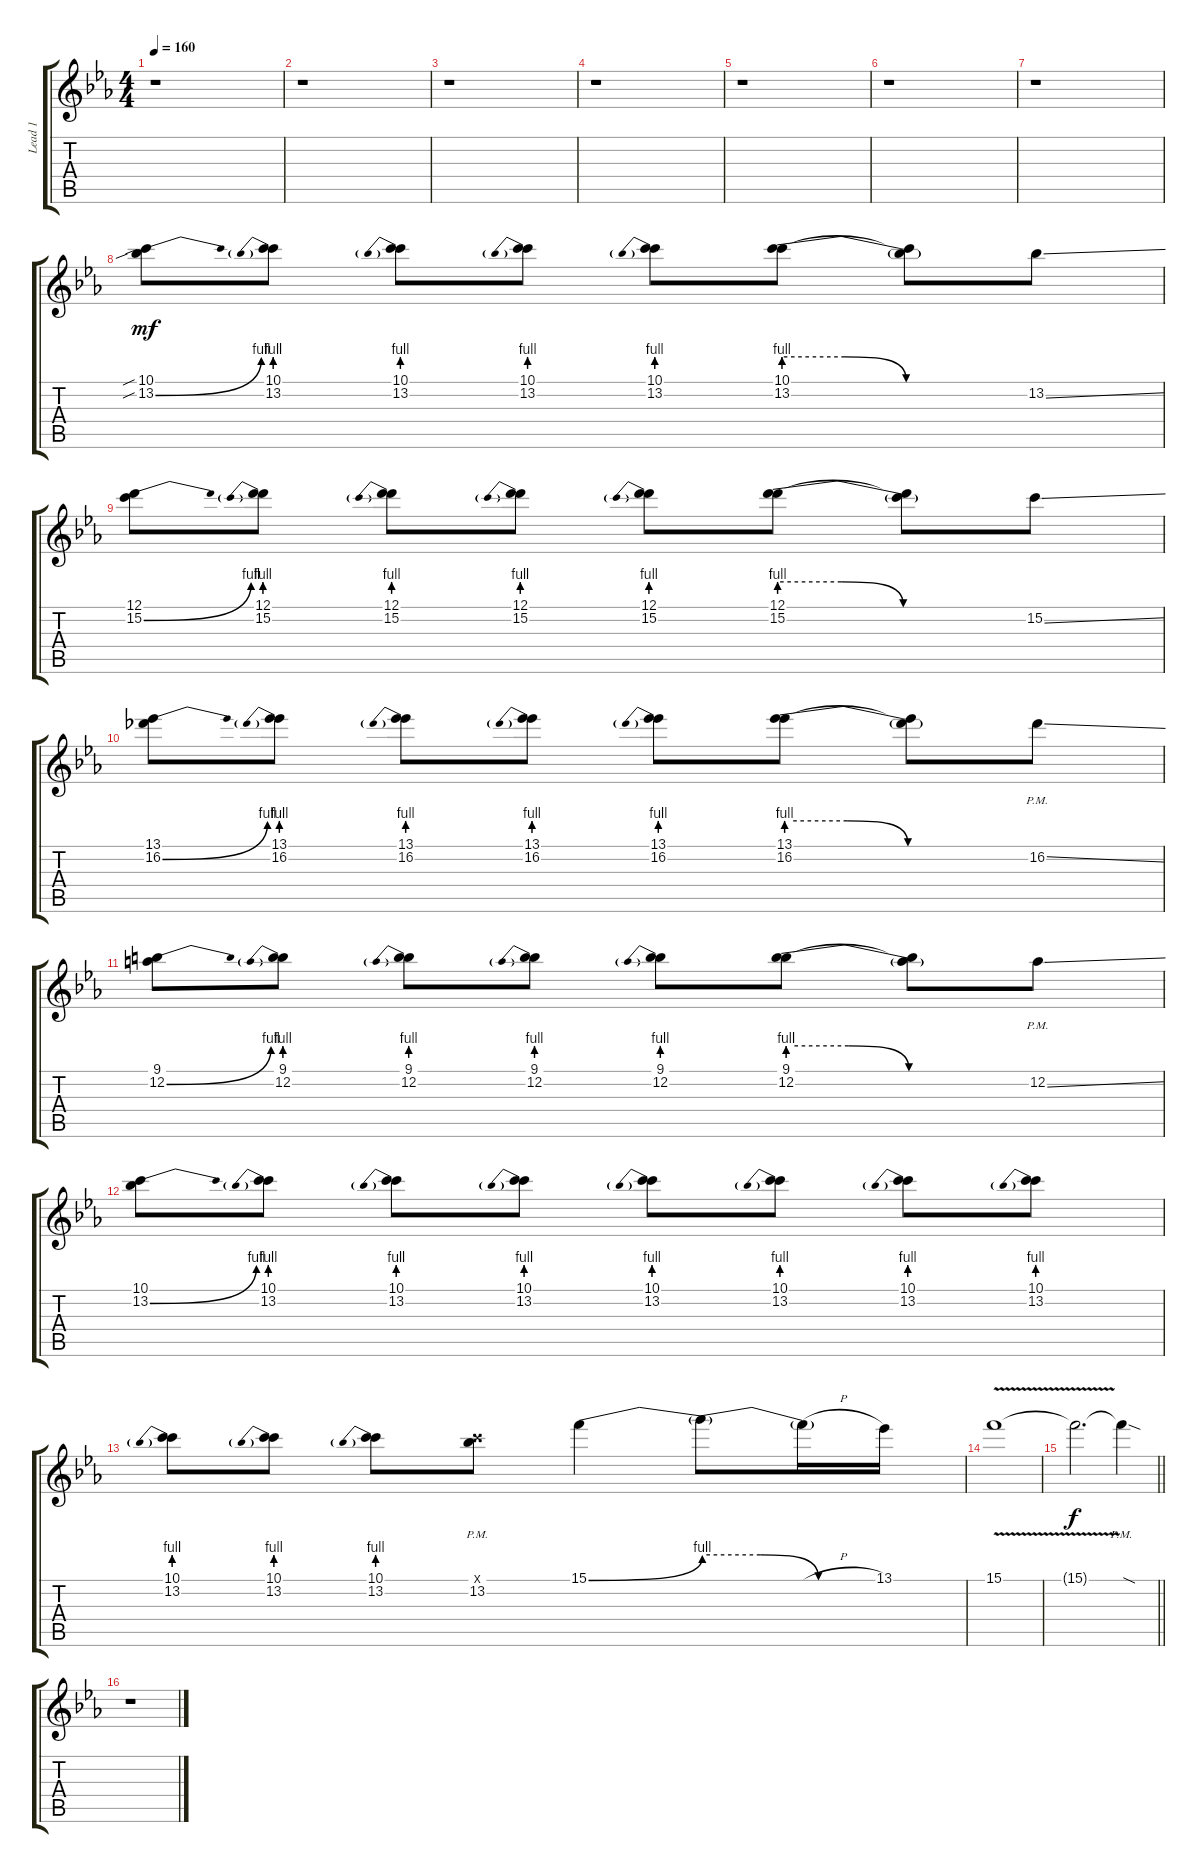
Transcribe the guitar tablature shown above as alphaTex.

\track ("Lead 1" "Lead 1") {instrument distortionguitar}
\staff {score tabs}
\tuning (D4 A3 F3 C3 G2 C2) {hide}
\ts (4 4)
\tempo 160
\clef g2
\ks eb
r.1{dy f} |
r.1 |
r.1 |
r.1 |
r.1 |
r.1 |
r.1 |
(10.1{sib} 13.2{be (bend 0 0 60 4) sib}).8{dy mf} (10.1 13.2{be (prebend 0 4 60 4)}).8 (10.1 13.2{be (prebend 0 4 60 4)}).8 (10.1 13.2{be (prebend 0 4 60 4)}).8 (10.1 13.2{be (prebend 0 4 60 4)}).8 (10.1 13.2{be (custom 0 4 15 4 30 0 60 0)}).8 (10.1{t} 13.2{t}).8 13.2{ss}.8 |
(12.1 15.2{be (bend 0 0 60 4)}).8 (12.1 15.2{be (prebend 0 4 60 4)}).8 (12.1 15.2{be (prebend 0 4 60 4)}).8 (12.1 15.2{be (prebend 0 4 60 4)}).8 (12.1 15.2{be (prebend 0 4 60 4)}).8 (12.1 15.2{be (custom 0 4 15 4 30 0 60 0)}).8 (12.1{t} 15.2{t}).8 15.2{ss}.8 |
(13.1 16.2{be (bend 0 0 60 4)}).8 (13.1 16.2{be (prebend 0 4 60 4)}).8 (13.1 16.2{be (prebend 0 4 60 4)}).8 (13.1 16.2{be (prebend 0 4 60 4)}).8 (13.1 16.2{be (prebend 0 4 60 4)}).8 (13.1 16.2{be (custom 0 4 15 4 30 0 60 0)}).8 (13.1{t} 16.2{t}).8 16.2{ss pm}.8 |
(9.1 12.2{be (bend 0 0 60 4)}).8 (9.1 12.2{be (prebend 0 4 60 4)}).8 (9.1 12.2{be (prebend 0 4 60 4)}).8 (9.1 12.2{be (prebend 0 4 60 4)}).8 (9.1 12.2{be (prebend 0 4 60 4)}).8 (9.1 12.2{be (custom 0 4 15 4 30 0 60 0)}).8 (9.1{t} 12.2{t}).8 12.2{ss pm}.8 |
(10.1 13.2{be (bend 0 0 60 4)}).8 (10.1 13.2{be (prebend 0 4 60 4)}).8 (10.1 13.2{be (prebend 0 4 60 4)}).8 (10.1 13.2{be (prebend 0 4 60 4)}).8 (10.1 13.2{be (prebend 0 4 60 4)}).8 (10.1 13.2{be (prebend 0 4 60 4)}).8 (10.1 13.2{be (prebend 0 4 60 4)}).8 (10.1 13.2{be (prebend 0 4 60 4)}).8 |
(10.1 13.2{be (prebend 0 4 60 4)}).8 (10.1 13.2{be (prebend 0 4 60 4)}).8 (10.1 13.2{be (prebend 0 4 60 4)}).8 (10.1{x} 13.2{pm}).8 15.1{be (bend 0 0 60 4)}.4 15.1{be (custom 0 4 20 4 40 0 60 0) t}.8 15.1{h t}.16 13.1.16 |
15.1{v}.1 |
\barLineRight lightlight
15.1{t}.2{d dy f} 15.1{sod pm t}.4 |
r.1
